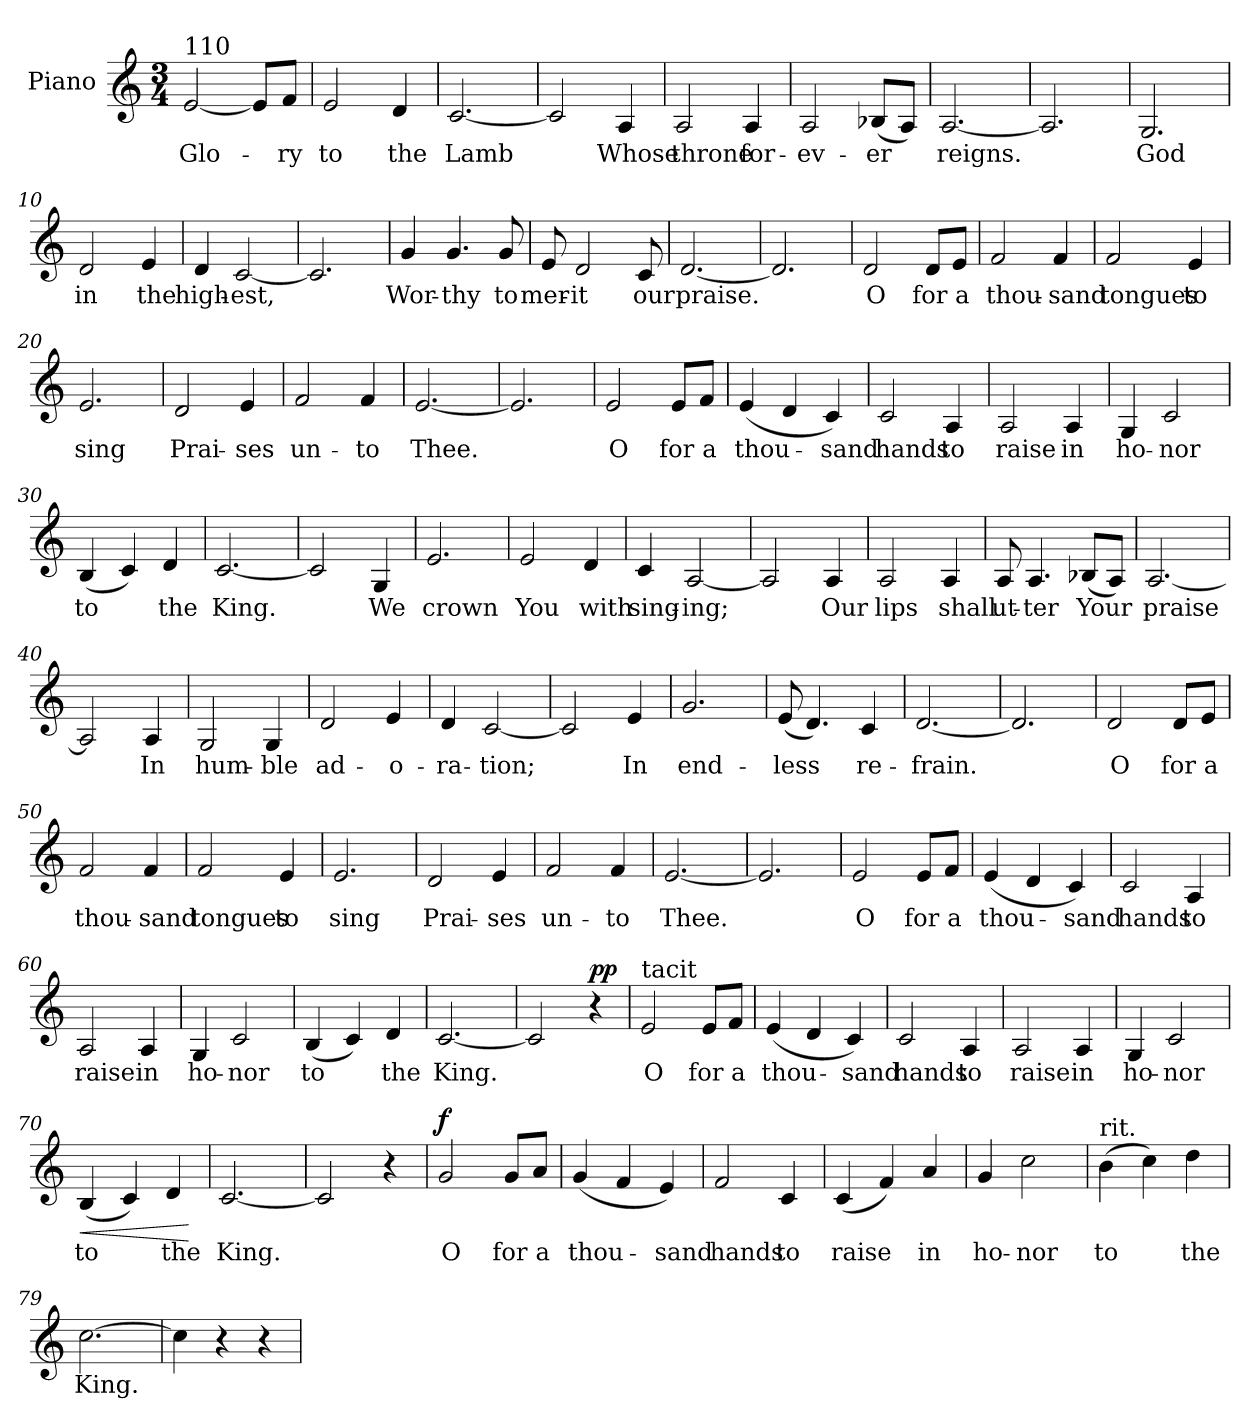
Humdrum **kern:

**kern	**text	**dynam
*part1	*part1	*part1
*staff1	*staff1	*staff1
*I"Piano	*	*
*I'Pno	*	*
*clefG2	*	*
*k[]	*	*
*C:	*	*
*M3/4	*	*
=1	=1	=1
!LO:TX:a:t=110	!	!
[2e/	Glo-	.
8e/L]	.	.
8f/J	-ry	.
=2	=2	=2
2e/	to	.
4d/	the	.
=3	=3	=3
[2.c/	Lamb	.
=4	=4	=4
2c/]	.	.
4A/	Whose	.
=5	=5	=5
2A/	throne	.
4A/	for-	.
=6	=6	=6
2A/	-ev-	.
(8B-X/L	-er	.
8A/J)	.	.
=7	=7	=7
[2.A/	reigns.	.
=8	=8	=8
2.A/]	.	.
!!LO:LB:g=z
=9	=9	=9
2.G/	God	.
=10	=10	=10
2d/	in	.
4e/	the	.
=11	=11	=11
4d/	high-	.
[2c/	-est,	.
=12	=12	=12
2.c/]	.	.
=13	=13	=13
4g/	Wor-	.
4.g/	-thy	.
8g/	to	.
=14	=14	=14
8e/	mer-	.
2d/	-it	.
8c/	our	.
=15	=15	=15
[2.d/	praise.	.
=16	=16	=16
2.d/]	.	.
!!LO:LB:g=z
=17	=17	=17
2d/	O	.
8d/L	for	.
8e/J	a	.
=18	=18	=18
2f/	thou-	.
4f/	-sand	.
=19	=19	=19
2f/	tongues	.
4e/	to	.
=20	=20	=20
2.e/	sing	.
=21	=21	=21
2d/	Prai-	.
4e/	-ses	.
=22	=22	=22
2f/	un-	.
4f/	-to	.
=23	=23	=23
[2.e/	Thee.	.
=24	=24	=24
2.e/]	.	.
!!LO:LB:g=z
=25	=25	=25
2e/	O	.
8e/L	for	.
8f/J	a	.
=26	=26	=26
(4e/	thou-	.
4d/	.	.
4c/)	-sand	.
=27	=27	=27
2c/	hands	.
4A/	to	.
=28	=28	=28
2A/	raise	.
4A/	in	.
=29	=29	=29
4G/	ho-	.
2c/	-nor	.
=30	=30	=30
(4B/	to	.
4c/)	.	.
4d/	the	.
=31	=31	=31
[2.c/	King.	.
!!LO:LB:g=z
=32	=32	=32
2c/]	.	.
4G/	We	.
=33	=33	=33
2.e/	crown	.
=34	=34	=34
2e/	You	.
4d/	with	.
=35	=35	=35
4c/	sing-	.
[2A/	-ing;	.
=36	=36	=36
2A/]	.	.
4A/	Our	.
=37	=37	=37
2A/	lips	.
4A/	shall	.
=38	=38	=38
8A/	ut-	.
4.A/	-ter	.
(8B-X/L	Your	.
8A/J)	.	.
=39	=39	=39
[2.A/	praise	.
!!LO:LB:g=z
=40	=40	=40
2A/]	.	.
4A/	In	.
=41	=41	=41
2G/	hum-	.
4G/	-ble	.
=42	=42	=42
2d/	ad-	.
4e/	-o-	.
=43	=43	=43
4d/	-ra-	.
[2c/	-tion;	.
=44	=44	=44
2c/]	.	.
4e/	In	.
=45	=45	=45
2.g/	end-	.
=46	=46	=46
(8e/	-less	.
4.d/)	.	.
4c/	re-	.
=47	=47	=47
[2.d/	-frain.	.
=48	=48	=48
2.d/]	.	.
!!LO:LB:g=z
=49	=49	=49
2d/	O	.
8d/L	for	.
8e/J	a	.
=50	=50	=50
2f/	thou-	.
4f/	-sand	.
=51	=51	=51
2f/	tongues	.
4e/	to	.
=52	=52	=52
2.e/	sing	.
=53	=53	=53
2d/	Prai-	.
4e/	-ses	.
=54	=54	=54
2f/	un-	.
4f/	-to	.
=55	=55	=55
[2.e/	Thee.	.
=56	=56	=56
2.e/]	.	.
!!LO:LB:g=z
=57	=57	=57
2e/	O	.
8e/L	for	.
8f/J	a	.
=58	=58	=58
(4e/	thou-	.
4d/	.	.
4c/)	-sand	.
=59	=59	=59
2c/	hands	.
4A/	to	.
=60	=60	=60
2A/	raise	.
4A/	in	.
=61	=61	=61
4G/	ho-	.
2c/	-nor	.
=62	=62	=62
(4B/	to	.
4c/)	.	.
4d/	the	.
=63	=63	=63
[2.c/	King.	.
=64	=64	=64
2c/]	.	.
!	!	!LO:DY:a
4r	.	pp
!!LO:PB:g=z
=65	=65	=65
!LO:TX:a:t=tacit	!	!
2e/	O	.
8e/L	for	.
8f/J	a	.
=66	=66	=66
(4e/	thou-	.
4d/	.	.
4c/)	-sand	.
=67	=67	=67
2c/	hands	.
4A/	to	.
=68	=68	=68
2A/	raise	.
4A/	in	.
=69	=69	=69
4G/	ho-	.
2c/	-nor	.
=70	=70	=70
!	!	!LO:HP:b
(4B/	to	<
4c/)	.	.
4d/	the	.
.	.	[
=71	=71	=71
[2.c/	King.	.
=72	=72	=72
2c/]	.	.
4r	.	.
!!LO:LB:g=z
=73	=73	=73
!	!	!LO:DY:a
2g/	O	f
8g/L	for	.
8a/J	a	.
=74	=74	=74
(4g/	thou-	.
4f/	.	.
4e/)	-sand	.
=75	=75	=75
2f/	hands	.
4c/	to	.
=76	=76	=76
(4c/	raise	.
4f/)	.	.
4a/	in	.
=77	=77	=77
4g/	ho-	.
2cc\	-nor	.
=78	=78	=78
!LO:TX:a:t=rit.	!	!
(4b\	to	.
4cc\)	.	.
4dd\	the	.
=79	=79	=79
[2.cc\	King.	.
=80	=80	=80
4cc\]	.	.
4r	.	.
4r	.	.
=	=	=
*-	*-	*-
